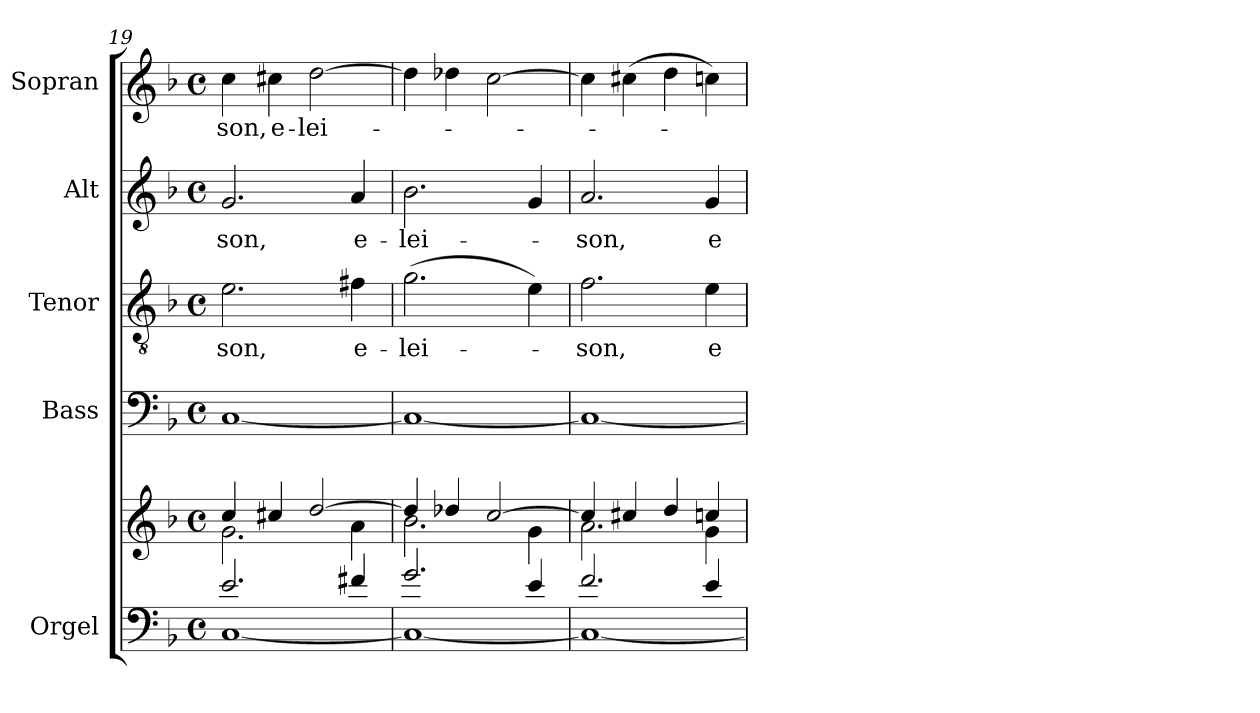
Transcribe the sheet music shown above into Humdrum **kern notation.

**kern	**kern	**kern	**kern	**text	**kern	**text	**kern	**text
*part5	*part5	*part4	*part3	*part3	*part2	*part2	*part1	*part1
*staff6	*staff5	*staff4	*staff3	*staff3	*staff2	*staff2	*staff1	*staff1
*I"Orgel	*	*I"Bass	*I"Tenor	*	*I"Alt	*	*I"Sopran	*
*I'Org.	*	*I'B	*I'T	*	*I'A	*	*I'S	*
*clefF4	*clefG2	*clefF4	*clefGv2	*	*clefG2	*	*clefG2	*
*k[b-]	*k[b-]	*k[b-]	*k[b-]	*	*k[b-]	*	*k[b-]	*
*F:	*F:	*F:	*F:	*	*F:	*	*F:	*
*M4/4	*M4/4	*M4/4	*M4/4	*	*M4/4	*	*M4/4	*
*met(c)	*met(c)	*met(c)	*met(c)	*	*met(c)	*	*met(c)	*
=19	=19	=19	=19	=19	=19	=19	=19	=19
*^	*^	*	*	*	*	*	*	*
!	!	!	!	!	!	!LO:LY:b	!	!LO:LY:b	!	!LO:LY:b
2.e/	[<1C	4cc/	2.g\	[1C	2.e\	-son,	2.g/	-son,	4cc\	-son,
!	!	!	!	!	!	!	!	!	!	!LO:LY:b
.	.	4cc#X/	.	.	.	.	.	.	4cc#X\	e-
!	!	!	!	!	!	!	!	!	!	!LO:LY:b
.	.	[>2dd/	.	.	.	.	.	.	[2dd\	-lei-
!	!	!	!	!	!	!LO:LY:b	!	!LO:LY:b	!	!
4f#X/	.	.	4a\	.	4f#X\	e-	4a/	e-	.	.
=20	=20	=20	=20	=20	=20	=20	=20	=20	=20	=20
!	!	!	!	!	!	!LO:LY:b	!	!LO:LY:b	!	!
2.g/	1C_	4dd/]	2.b-\	1C_	(>2.g\	-lei-	2.b-\	-lei-	4dd\]	.
.	.	4dd-X/	.	.	.	.	.	.	4dd-X\	.
.	.	[>2cc/	.	.	.	.	.	.	[2cc\	.
4e/	.	.	4g\	.	4e\)	.	4g/	.	.	.
!!LO:LB:g=z
=21	=21	=21	=21	=21	=21	=21	=21	=21	=21	=21
!	!	!	!	!	!	!LO:LY:b	!	!LO:LY:b	!	!
2.f/	1C_	4cc/]	2.a\	1C_	2.f\	-son,	2.a/	-son,	4cc\]	.
.	.	4cc#X/	.	.	.	.	.	.	(>4cc#X\	.
.	.	4dd/	.	.	.	.	.	.	4dd\	.
!	!	!	!	!	!	!LO:LY:b	!	!LO:LY:b	!	!
4e/	.	4ccn/	4g\	.	4e\	e-	4g/	e-	4ccn\)	.
*v	*v	*	*	*	*	*	*	*	*	*
*	*v	*v	*	*	*	*	*	*	*
=	=	=	=	=	=	=	=	=
*-	*-	*-	*-	*-	*-	*-	*-	*-
